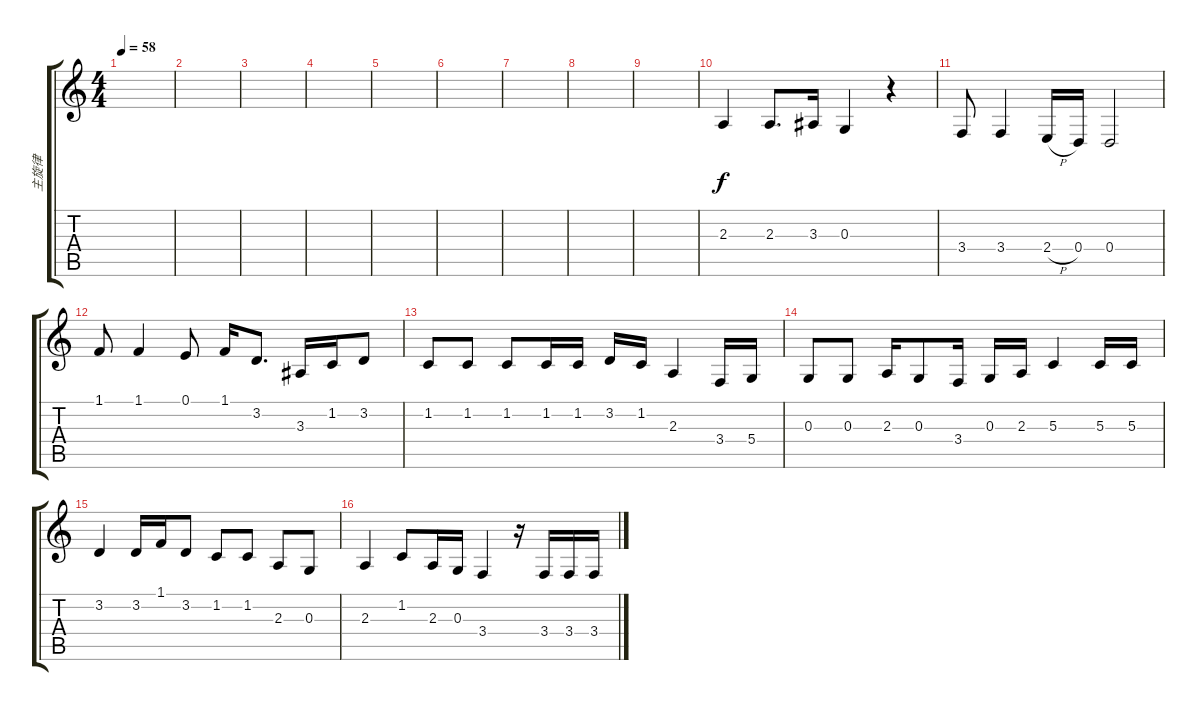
\track ("主旋律" "主旋律") {instrument tangoaccordion}
\staff {score tabs}
\tuning (E4 B3 G3 D3 A2 E2) {hide}
\ts (4 4)
\tempo 58
\clef g2
\ks c
|
|
|
|
|
|
|
|
|
2.3.4 2.3.8{d} 3.3.16 0.3.4 r.4 |
3.4.8 3.4.4 2.4{h}.16 0.4.16 0.4.2 |
1.1.8 1.1.4 0.1.8 1.1.16 3.2.8{d} 3.3.16 1.2.16 3.2.8 |
1.2.8 1.2.8 1.2.8 1.2.16 1.2.16 3.2.16 1.2.16 2.3.4 3.4.16 5.4.16 |
0.3.8 0.3.8 2.3.16 0.3.8 3.4.16 0.3.16 2.3.16 5.3.4 5.3.16 5.3.16 |
3.2.4 3.2.16 1.1.16 3.2.8 1.2.8 1.2.8 2.3.8 0.3.8 |
2.3.4 1.2.8 2.3.16 0.3.16 3.4.4 r.16 3.4.16 3.4.16 3.4.16
